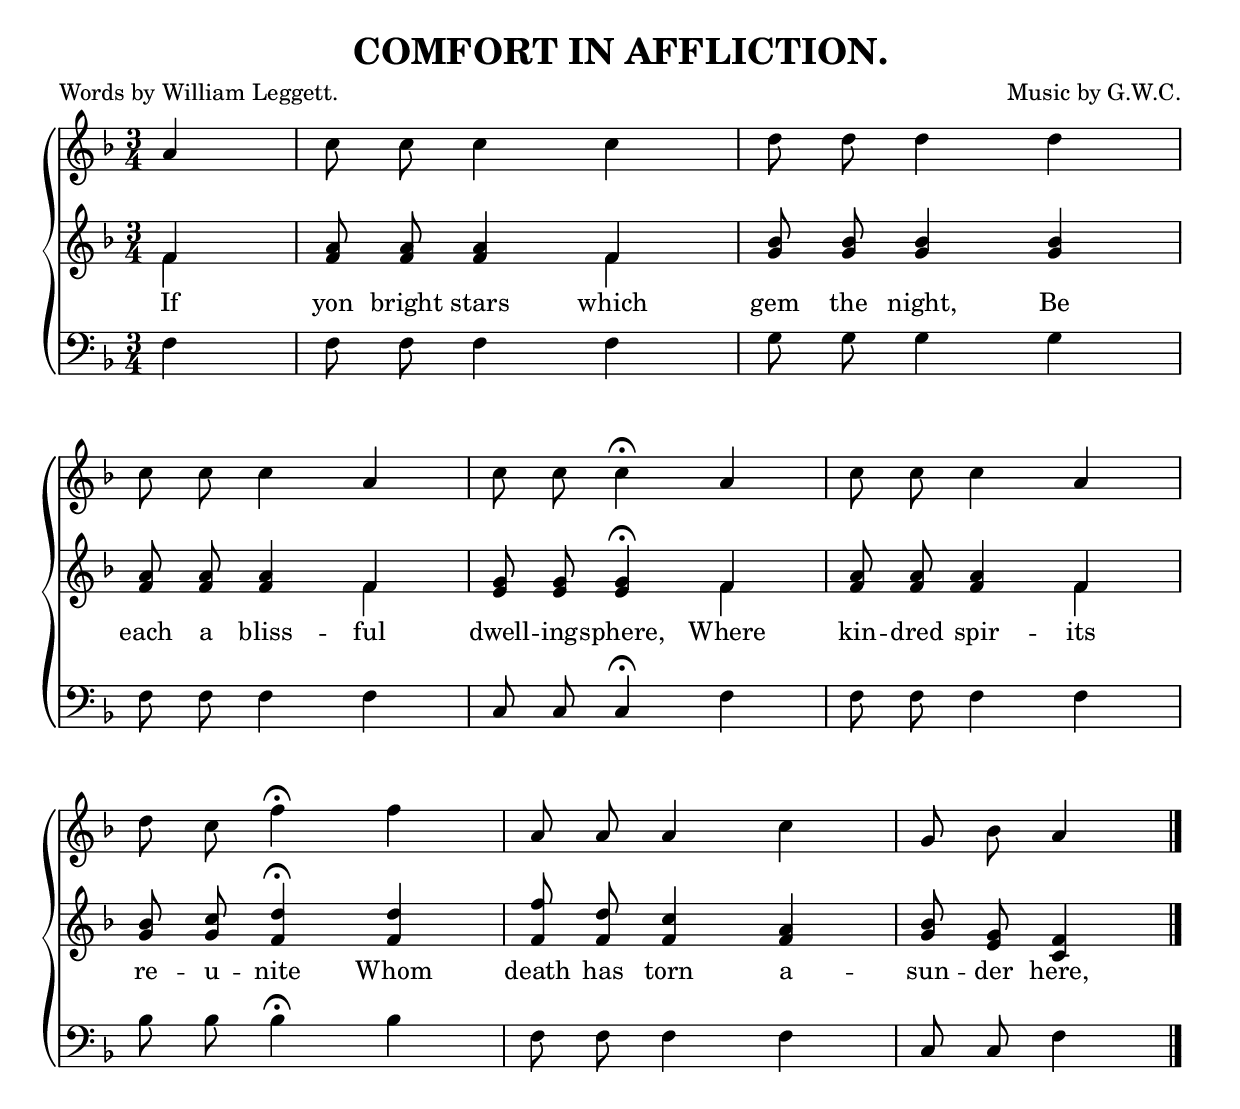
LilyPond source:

\version "2.10"
\include "english.ly"

\header {
  title = "COMFORT IN AFFLICTION."
  poet = "Words by William Leggett."
  composer = "Music by G.W.C."
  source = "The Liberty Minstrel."
}

words = \lyricmode {
  If yon bright stars which gem the night, Be
  each a bliss -- ful dwell -- ing -- sphere, Where kin -- dred spir -- its
  re -- u -- nite Whom death has torn a -- sun -- der here,
}


soprano =  \relative c' {
  \key f \major
  \time 3/4
  \autoBeamOff

  \partial 4 a'4 |
      c8 c8 c4 c4 |
      d8 d8 d4 d4 |

  \break
  c8 c8 c4 a4 |
      c8 c8 c4\fermata a4 |
      c8 c8 c4 a4 |

  \break    
  d8 c8 f4\fermata f4 |
      a,8 a8 a4 c4 |
      g8 bf8 a4 \bar "|."
}

alto =  \relative c' {
  \key f \major
  \time 3/4
  \autoBeamOff

  \partial 4 \voiceOne << { f4 } \context Voice="1" { \voiceTwo f4 \oneVoice } >> |
  <f a>8 <f a>8 <f a>4 \voiceOne << { f4 } \context Voice="1" { \voiceTwo f4 \oneVoice } >> |
  <g bf>8 <g bf>8 <g bf>4 <g bf>4 |

  <f a>8 <f a>8 <f a>4 \voiceOne << { f4 } \context Voice="1" { \voiceTwo f4 \oneVoice } >> |
  <e g>8 <e g>8 <e g>4\fermata \voiceOne << { f4 } \context Voice="1" { \voiceTwo f4 \oneVoice } >> |
  <f a>8 <f a>8 <f a>4 \voiceOne << { f4 } \context Voice="1" { \voiceTwo f4 \oneVoice } >> |

  <g bf>8 <g c>8 <f d'>4\fermata <f d'>4 |
  <f f'>8 <f d'>8 <f c'>4 <f a>4 |
  <g bf>8 <e g>8 <c f>4 \bar "|."
}

bass =  \relative c {
  \key f \major
  \time 3/4
  \clef bass
  \autoBeamOff

  \partial 4 f4 |
  f8 f8 f4 f4 |
  g8 g8 g4 g4 |

  f8 f8 f4 f4 |
  c8 c8 c4\fermata f4 |
  f8 f8 f4 f4 |

  bf8 bf8 bf4\fermata bf4 |
  f8 f8 f4 f4 |
  c8 c8 f4 \bar "|."
}

\score { 
  \new ChoirStaff \with{systemStartDelimiter = #'SystemStartBrace }	
   <<
     \new Staff = "upperOne"  \new Voice = "trebleOne" { \soprano }
     \new Staff = "upperTwo"  \new Voice = "trebleTwo" { \alto }
     \new Lyrics \lyricsto "trebleTwo" { \words }
     \new Staff = "bass"  \new Voice = "bass" { \bass }
   >>
   
\layout {
	indent=0
	\context { \Staff \override Rest #'style = #'classical }
	\context { \Score \remove "Bar_number_engraver" }
	  }
	  
\midi { \context { \Score tempoWholesPerMinute = #(ly:make-moment 100 4 ) }}   

}
